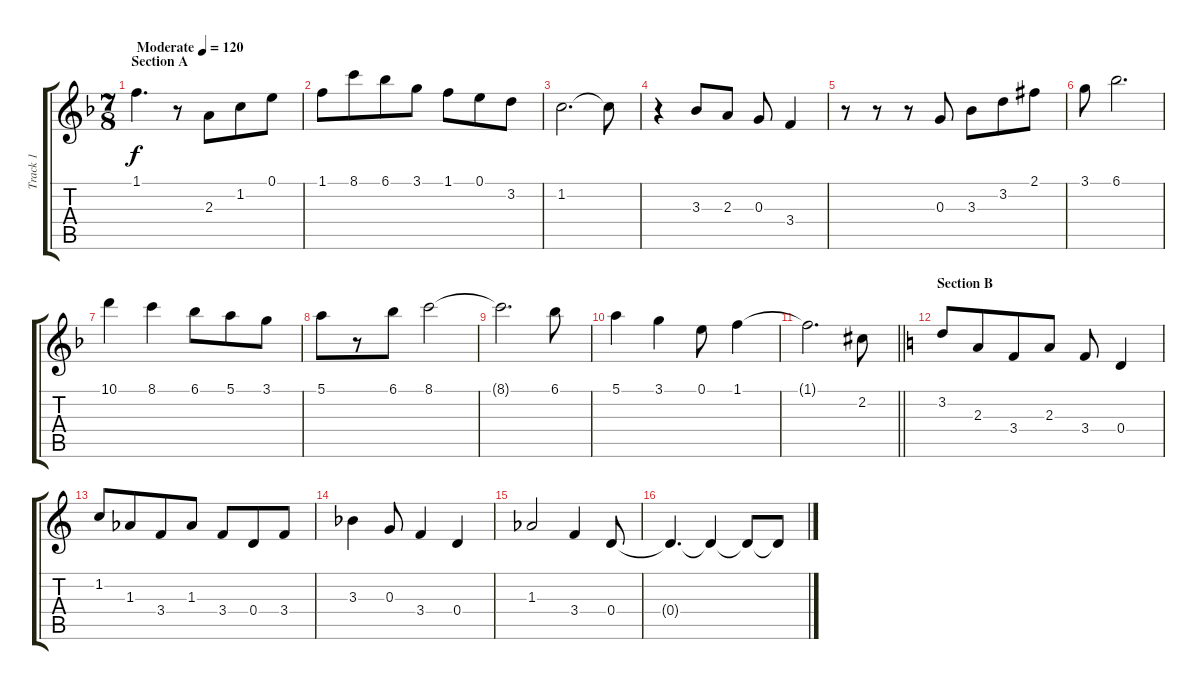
\track ("Track 1" "Track 1") {instrument acousticguitarnylon}
\staff {score tabs}
\tuning (E4 B3 G3 D3 A2 E2) {hide}
\ts (7 8)
\section ("" "Section A")
\tempo (120 "Moderate")
\clef g2
\ks f
1.1.4{d dy f instrument acousticguitarnylon} r.8 2.3.8 1.2.8 0.1.8 |
\ks dminor
1.1.8 8.1.8 6.1.8 3.1.8 1.1.8 0.1.8 3.2.8 |
1.2.2{d} 1.2{t}.8 |
r.4 3.3.8 2.3.8 0.3.8 3.4.4 |
r.8 r.8 r.8 0.3.8 3.3.8 3.2.8 2.1{acc #}.8 |
3.1.8 6.1.2{d} |
10.1.4 8.1.4 6.1.8 5.1.8 3.1.8 |
5.1.8 r.8 6.1.8 8.1.2 |
8.1{t}.2{d} 6.1.8 |
5.1.4 3.1.4 0.1.8 1.1.4 |
\barLineRight lightlight
1.1{t}.2{d} 2.2{acc #}.8 |
\section ("" "Section B")
\ks c
3.2.8 2.3.8 3.4.8 2.3.8 3.4.8 0.4.4 |
1.2.8 1.3{acc b}.8 3.4.8 1.3{acc b}.8 3.4.8 0.4.8 3.4.8 |
3.3{acc b}.4 0.3.8 3.4.4 0.4.4 |
1.3{acc b}.2 3.4.4 0.4.8 |
0.4{t}.4{d} 0.4{t}.4 0.4{t}.8 0.4{t}.8
